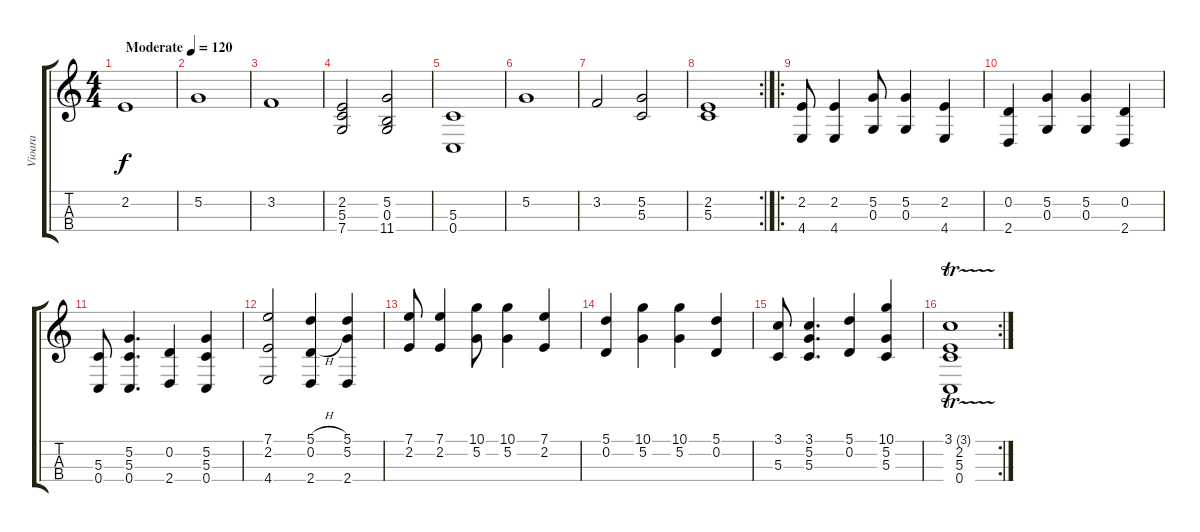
\track ("Vioara" "Vioara") {instrument viola}
\staff {score tabs}
\tuning (A4 D4 G3 C3) {hide}
\ts (4 4)
\tempo (120 "Moderate")
\clef g2
\ks c
2.2.1{dy f instrument viola} |
5.2.1 |
3.2.1 |
(2.2 5.3 7.4).2 (5.2 0.3 11.4).2 |
(5.3 0.4).1 |
5.2.1 |
3.2.2 (5.2 5.3).2 |
\rc 2
(2.2 5.3).1 |
\ro
(2.2 4.4).8 (2.2 4.4).4 (5.2 0.3).8 (5.2 0.3).4 (2.2 4.4).4 |
(0.2 2.4).4 (5.2 0.3).4 (5.2 0.3).4 (0.2 2.4).4 |
(5.3 0.4).8 (5.2 5.3 0.4).4{d} (0.2 2.4).4 (5.2 5.3 0.4).4 |
(7.1 2.2 4.4).2 (5.1{h} 0.2{h} 2.4).4 (5.1 5.2 2.4).4 |
(7.1 2.2).8 (7.1 2.2).4 (10.1 5.2).8 (10.1 5.2).4 (7.1 2.2).4 |
(5.1 0.2).4 (10.1 5.2).4 (10.1 5.2).4 (5.1 0.2).4 |
(3.1 5.3).8 (3.1 5.2 5.3).4{d} (5.1 0.2).4 (10.1 5.2 5.3).4 |
\rc 2
(3.1{tr (3 16)} 2.2 5.3 0.4).1
